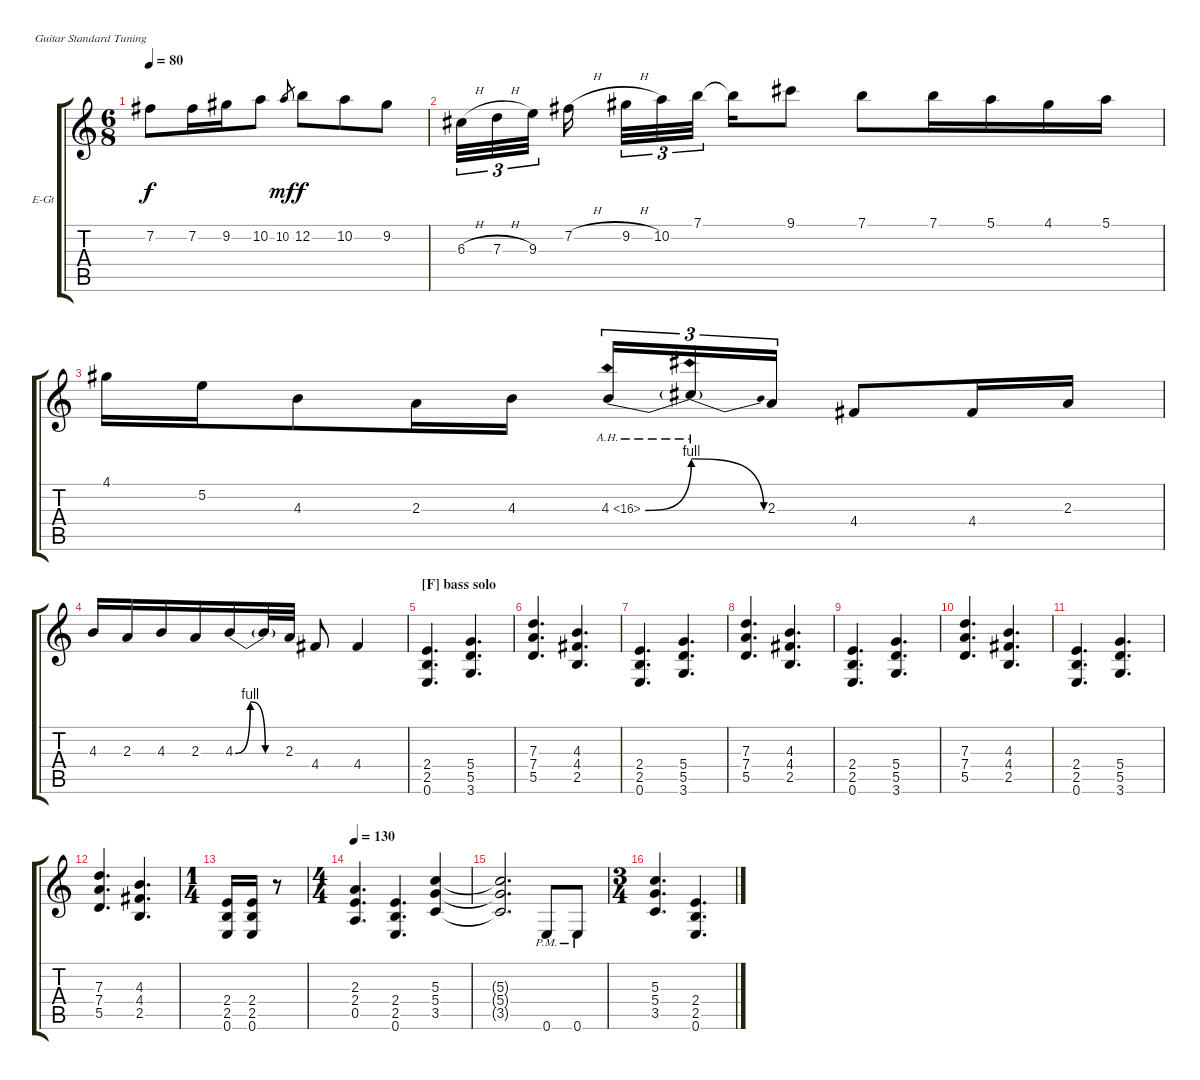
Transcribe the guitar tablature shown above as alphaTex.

\defaultSystemsLayout 4
\bracketExtendMode groupsimilarinstruments
\firstSystemTrackNameOrientation horizontal
\otherSystemsTrackNameOrientation horizontal
\track ("Hammett" "E-Gt") {instrument distortionguitar}
\staff {score tabs}
\tuning (E4 B3 G3 D3 A2 E2)
\ts (6 8)
\tempo 80
\clef g2
\ks c
7.2.8{dy f} 7.2.16 9.2.16 10.2.8 10.2.8{gr dy mf} 12.2.8{dy f} 10.2.8 9.2.8 |
6.3{h}.32{tu (3 2)} 7.3{h}.32{tu (3 2)} 9.3.32{tu (3 2)} 7.2{h}.16 9.2{h}.32{tu (3 2)} 10.2.32{tu (3 2)} 7.1.32{tu (3 2)} 7.1{t}.16 9.1.8 7.1.8 7.1.16 5.1.16 4.1.16 5.1.16 |
4.1.16 5.2.16 4.3.8 2.3.16 4.3.16 4.3{be (bend 0 0 60 4) ah 12}.16{tu (3 2)} 4.3{be (release 0 4 60 0) ah 12 t}.16{tu (3 2)} 2.3.16{tu (3 2)} 4.4.8 4.4.16 2.3.16 |
4.3.16 2.3.16 4.3.16 2.3.16 4.3{be (bendrelease 0 0 30 4 30 4 60 0)}.16 4.3{be (hold 0 0 60 0) t}.32 2.3.32 4.4.8 4.4.4 |
\section ("F" "bass solo")
(2.4 2.5 0.6).4{d} (5.4 5.5 3.6).4{d} |
(7.3 7.4 5.5).4{d} (4.3 4.4 2.5).4{d} |
(2.4 2.5 0.6).4{d} (5.4 5.5 3.6).4{d} |
(7.3 7.4 5.5).4{d} (4.3 4.4 2.5).4{d} |
(2.4 2.5 0.6).4{d} (5.4 5.5 3.6).4{d} |
(7.3 7.4 5.5).4{d} (4.3 4.4 2.5).4{d} |
(2.4 2.5 0.6).4{d} (5.4 5.5 3.6).4{d} |
(7.3 7.4 5.5).4{d} (4.3 4.4 2.5).4{d} |
\ts (1 4)
(2.4 2.5 0.6).16 (2.4 2.5 0.6).16 r.8 |
\ts (4 4)
\tempo 130
(2.3 2.4 0.5).4{d} (2.4 2.5 0.6).4{d} (5.3 5.4 3.5).4 |
(5.3{t} 5.4{t} 3.5{t}).2{d} 0.6{pm}.8 0.6{pm}.8 |
\ts (3 4)
(5.3 5.4 3.5).4{d} (2.4 2.5 0.6).4{d}
